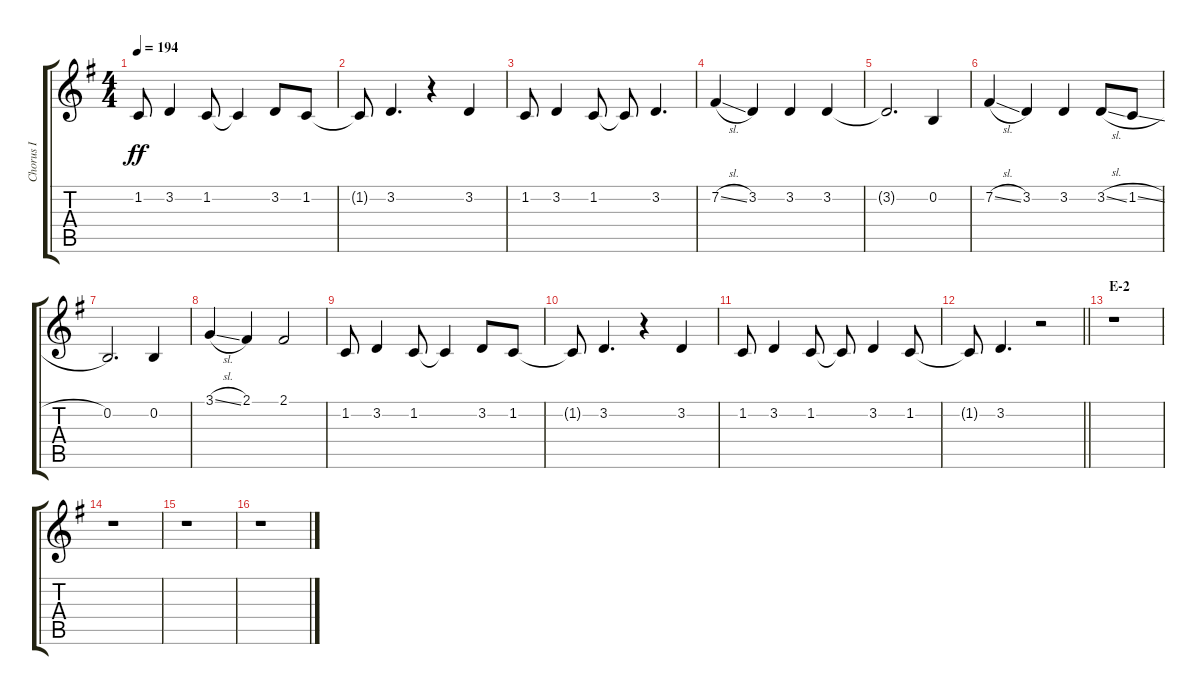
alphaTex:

\track ("Chorus I" "Chorus I") {instrument voiceoohs}
\staff {score tabs}
\tuning (E4 B3 G3 D3 A2 E2) {hide}
\ts (4 4)
\tempo 194
\clef g2
\ks g
1.2.8{dy ff} 3.2.4 1.2.8 1.2{t}.4 3.2.8 1.2.8 |
1.2{t}.8 3.2.4{d} r.4 3.2.4 |
1.2.8 3.2.4 1.2.8 1.2{t}.8 3.2.4{d} |
7.2{sl}.4 3.2.4 3.2.4 3.2.4 |
3.2{t}.2{d} 0.2.4 |
7.2{sl}.4 3.2.4 3.2.4 3.2{sl}.8 1.2{sl}.8 |
0.2.2{d} 0.2.4 |
3.1{sl}.4 2.1.4 2.1.2 |
1.2.8 3.2.4 1.2.8 1.2{t}.4 3.2.8 1.2.8 |
1.2{t}.8 3.2.4{d} r.4 3.2.4 |
1.2.8 3.2.4 1.2.8 1.2{t}.8 3.2.4 1.2.8 |
\barLineRight lightlight
1.2{t}.8 3.2.4{d} r.2 |
\section ("" "E-2")
r.1 |
r.1 |
r.1 |
r.1
